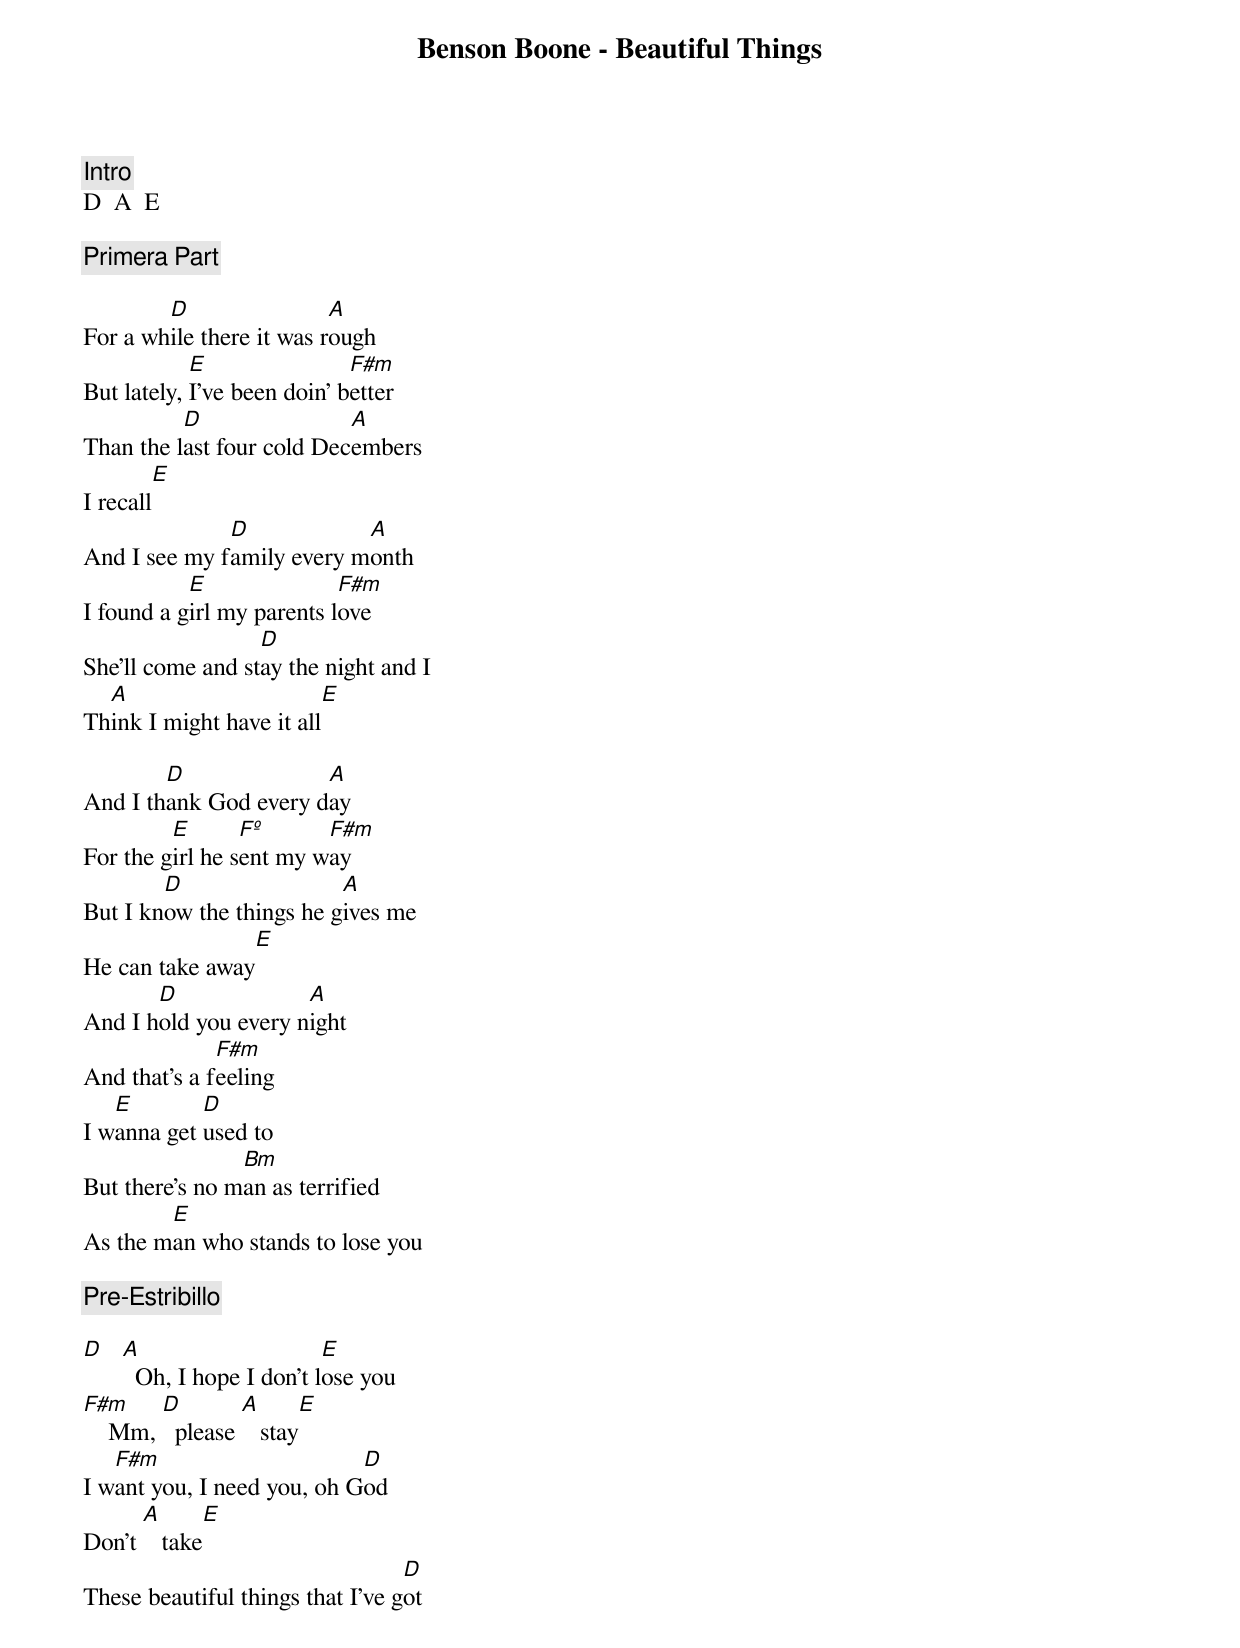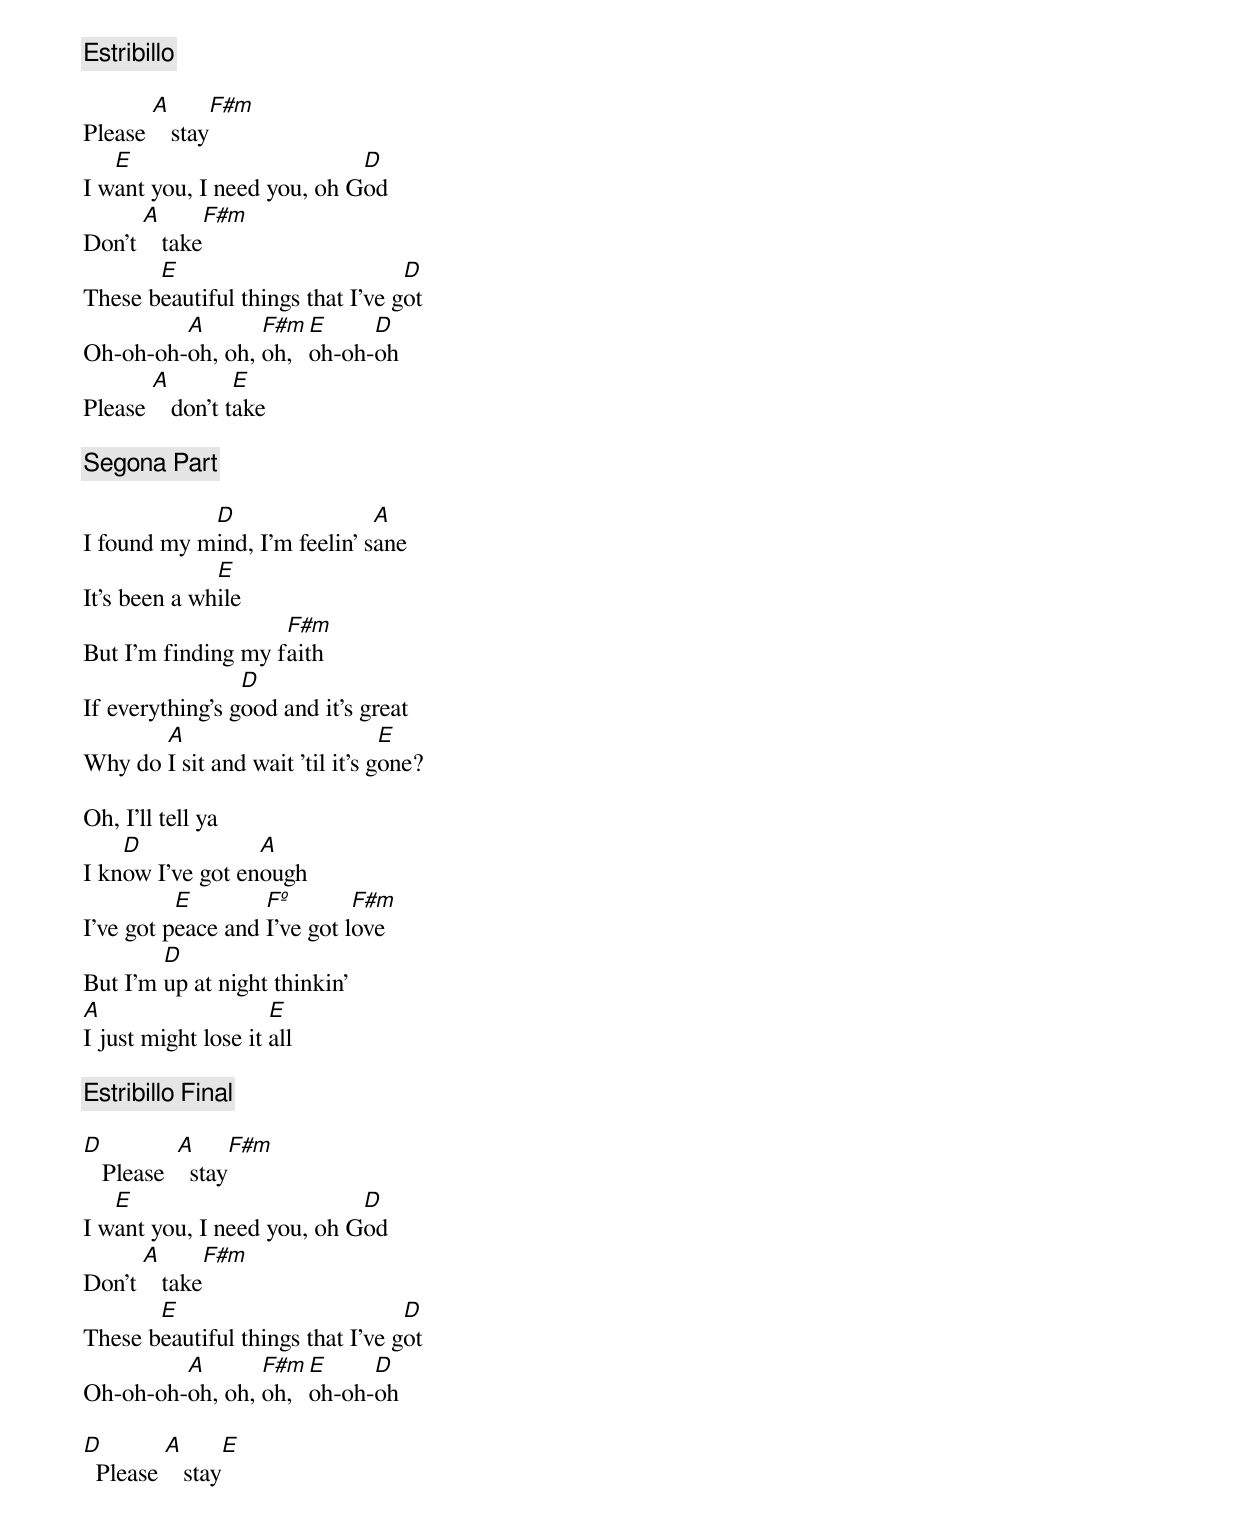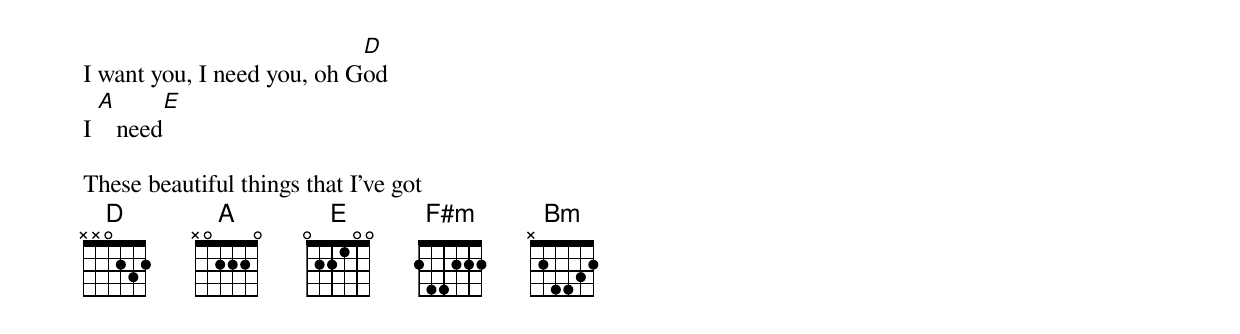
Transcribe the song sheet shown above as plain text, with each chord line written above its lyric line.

Benson Boone - Beautiful Things

[Intro]
D  A  E

[Primera Part]

        D                 A
For a while there it was rough
            E                F#m
But lately, I've been doin' better
          D                A
Than the last four cold Decembers
         E
I recall
              D            A
And I see my family every month
           E               F#m
I found a girl my parents love
                  D
She'll come and stay the night and I
  A                       E
Think I might have it all

        D              A
And I thank God every day
         E       Fº      F#m
For the girl he sent my way
        D                 A
But I know the things he gives me
                 E
He can take away
       D              A
And I hold you every night
              F#m
And that's a feeling
   E        D
I wanna get used to
                Bm
But there's no man as terrified
        E
As the man who stands to lose you

[Pre-Estribillo]

D  A                     E
     Oh, I hope I don't lose you
F#m     D        A       E
    Mm,   please    stay
   F#m                      D
I want you, I need you, oh God
      A       E
Don't    take
                                  D
These beautiful things that I've got

[Estribillo]

       A      F#m
Please    stay
   E                        D
I want you, I need you, oh God
      A       F#m
Don't    take
       E                          D
Thеse beautiful things that I've got
         A       F#m  E     D
Oh-oh-oh-oh, oh, oh,  oh-oh-oh
       A         E
Please    don't take

[Segona Part]

            D                 A
I found my mind, I'm feelin' sane
              E
It's been a while
                    F#m
But I'm finding my faith
                 D
If everything's good and it's great
       A                         E
Why do I sit and wait 'til it's gone?

Oh, I'll tell ya
    D             A
I know I've got enough
          E        Fº        F#m
I've got peace and I've got love
        D
But I'm up at night thinkin'
A                    E
I just might lose it all

[Estribillo Final]

D          A      F#m
   Please    stay
   E                        D
I want you, I need you, oh God
      A       F#m
Don't    take
       E                          D
Thеse beautiful things that I've got
         A       F#m  E     D
Oh-oh-oh-oh, oh, oh,  oh-oh-oh

D        A       E
  Please    stay
                            D
I want you, I need you, oh God
  A       E
I    need

These beautiful things that I've got
